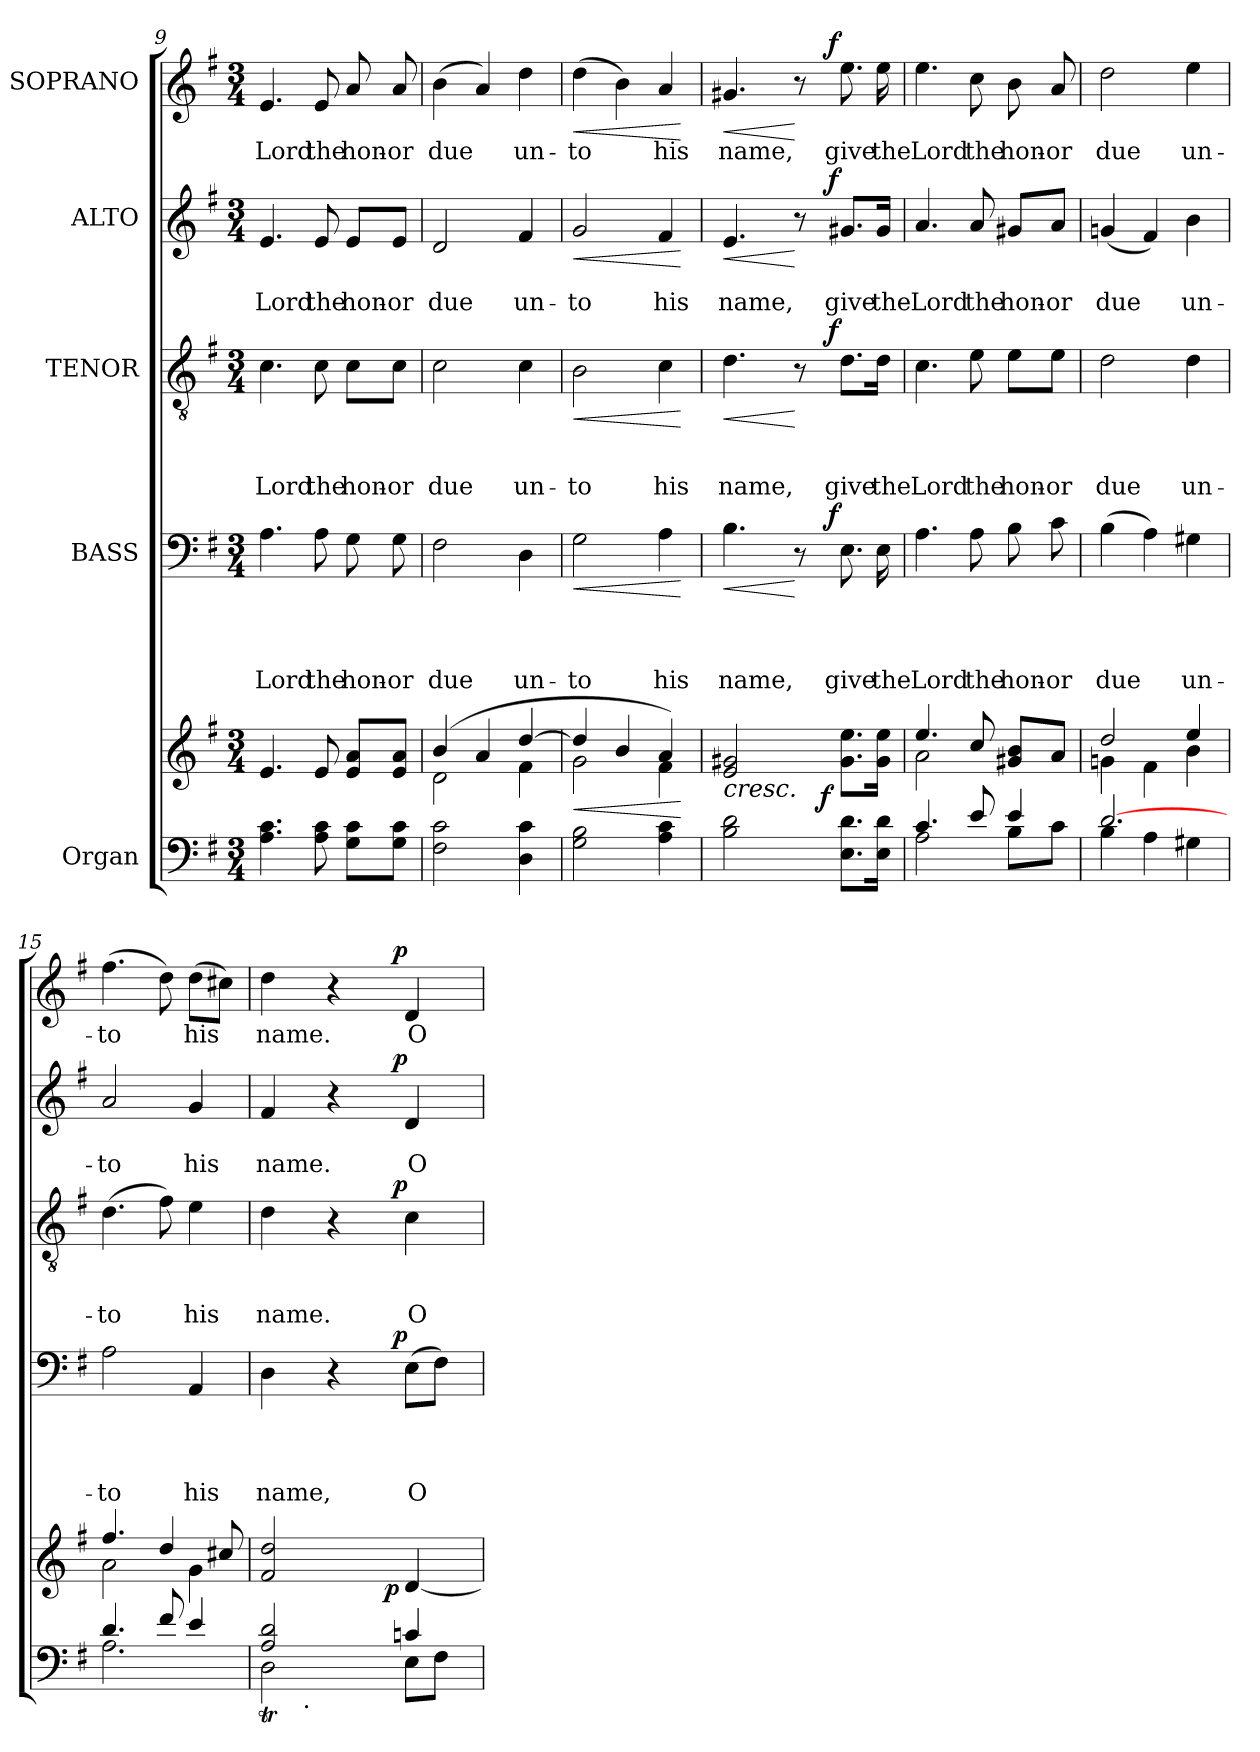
**kern	**kern	**dynam	**kern	**text	**text	**text	**text	**dynam	**kern	**text	**text	**text	**dynam	**kern	**text	**text	**dynam	**kern	**text	**dynam
*part5	*part5	*part5	*part4	*part4	*part4	*part4	*part4	*part4	*part3	*part3	*part3	*part3	*part3	*part2	*part2	*part2	*part2	*part1	*part1	*part1
*staff6	*staff5	*staff5/6	*staff4	*staff4	*staff4	*staff4	*staff4	*staff4	*staff3	*staff3	*staff3	*staff3	*staff3	*staff2	*staff2	*staff2	*staff2	*staff1	*staff1	*staff1
*I"Organ	*	*	*I"BASS	*	*	*	*	*	*I"TENOR	*	*	*	*	*I"ALTO	*	*	*	*I"SOPRANO	*	*
*clefF4	*clefG2	*	*clefF4	*	*	*	*	*	*clefGv2	*	*	*	*	*clefG2	*	*	*	*clefG2	*	*
*k[f#]	*k[f#]	*	*k[f#]	*	*	*	*	*	*k[f#]	*	*	*	*	*k[f#]	*	*	*	*k[f#]	*	*
*G:	*G:	*	*G:	*	*	*	*	*	*G:	*	*	*	*	*G:	*	*	*	*G:	*	*
*M3/4	*M3/4	*	*M3/4	*	*	*	*	*	*M3/4	*	*	*	*	*M3/4	*	*	*	*M3/4	*	*
=9	=9	=9	=9	=9	=9	=9	=9	=9	=9	=9	=9	=9	=9	=9	=9	=9	=9	=9	=9	=9
!	!	!	!	!	!	!	!LO:LY:b	!	!	!	!	!LO:LY:b	!	!	!	!LO:LY:b	!	!	!LO:LY:b	!
4.A\ 4.c\	4.e/	.	4.A\	.	.	.	Lord	.	4.c\	.	.	Lord	.	4.e/	.	Lord	.	4.e/	Lord	.
!	!	!	!	!	!	!	!LO:LY:b	!	!	!	!	!LO:LY:b	!	!	!	!LO:LY:b	!	!	!LO:LY:b	!
8A\ 8c\	8e/	.	8A\	.	.	.	the	.	8c\	.	.	the	.	8e/	.	the	.	8e/	the	.
!	!	!	!	!	!	!	!LO:LY:b	!	!	!	!	!LO:LY:b	!	!	!	!LO:LY:b	!	!	!LO:LY:b	!
8G\ 8c\L	8e/ 8a/L	.	8G\	.	.	.	hon-	.	8c\L	.	.	hon-	.	8e/L	.	hon-	.	8a/	hon-	.
!	!	!	!	!	!	!	!LO:LY:b:rj	!	!	!	!	!LO:LY:b:rj	!	!	!	!LO:LY:b:rj	!	!	!LO:LY:b:rj	!
8G\ 8c\J	8e/ 8a/J	.	8G\	.	.	.	-or	.	8c\J	.	.	-or	.	8e/J	.	-or	.	8a/	-or	.
=10	=10	=10	=10	=10	=10	=10	=10	=10	=10	=10	=10	=10	=10	=10	=10	=10	=10	=10	=10	=10
*	*^	*	*	*	*	*	*	*	*	*	*	*	*	*	*	*	*	*	*	*
!	!	!	!	!	!	!	!	!LO:LY:b	!	!	!	!	!LO:LY:b	!	!	!	!LO:LY:b	!	!	!LO:LY:b	!
2F#\ 2c\	(4b/	2d\	.	2F#\	.	.	.	due	.	2c\	.	.	due	.	2d/	.	due	.	(>4b\	due	.
.	4a/	.	.	.	.	.	.	.	.	.	.	.	.	.	.	.	.	.	4a/)	.	.
!	!	!	!	!	!	!	!	!LO:LY:b	!	!	!	!	!LO:LY:b	!	!	!	!LO:LY:b	!	!	!LO:LY:b	!
4D\ 4c\	[>4dd/	4f#\	.	4D\	.	.	.	un-	.	4c\	.	.	un-	.	4f#/	.	un-	.	4dd\	un-	.
=11	=11	=11	=11	=11	=11	=11	=11	=11	=11	=11	=11	=11	=11	=11	=11	=11	=11	=11	=11	=11	=11
!	!	!	!LO:HP:b	!	!	!	!	!LO:LY:b	!LO:HP:b	!	!	!	!LO:LY:b	!LO:HP:b	!	!	!LO:LY:b	!LO:HP:b	!	!LO:LY:b	!LO:HP:b
2G\ 2B\	4dd/]	2g\	<	2G\	.	.	.	-to	<	2B\	.	.	-to	<	2g/	.	-to	<	(>4dd\	-to	<
.	4b/	.	.	.	.	.	.	.	.	.	.	.	.	.	.	.	.	.	4b\)	.	.
!	!	!	!	!	!	!	!	!LO:LY:b	!	!	!	!	!LO:LY:b	!	!	!	!LO:LY:b	!	!	!LO:LY:b	!
4A\ 4c\	4a/)	4f#\	.	4A\	.	.	.	his	.	4c\	.	.	his	.	4f#/	.	his	.	4a/	his	.
*	*v	*v	*	*	*	*	*	*	*	*	*	*	*	*	*	*	*	*	*	*	*
.	.	[	.	.	.	.	.	[	.	.	.	.	[	.	.	.	[	.	.	[
!!LO:PB:g=z
=12	=12	=12	=12	=12	=12	=12	=12	=12	=12	=12	=12	=12	=12	=12	=12	=12	=12	=12	=12	=12
!	!	!LO:HP:b	!	!	!	!	!LO:LY:b	!LO:HP:b	!	!	!	!LO:LY:b	!LO:HP:b	!	!	!LO:LY:b	!LO:HP:b	!	!LO:LY:b	!LO:HP:b
*^	*	*	*^	*	*	*	*	*	*^	*	*	*	*	*^	*	*	*	*^	*	*
2B\ 2d\	4ryy	2e/ 2g#X/	<	4.B\	4...ryy	.	.	.	name,	<	4.d\	4...ryy	.	.	name,	<	4.e/	4...ryy	.	name,	<	4.g#X/	4...ryy	name,	<
.	8ryy	.	.	.	.	.	.	.	.	.	.	.	.	.	.	.	.	.	.	.	.	.	.	.	.
.	16ryy	.	.	8r	.	.	.	.	.	[	8r	.	.	.	.	[	8r	.	.	.	[	8r	.	.	[
.	64ryy	.	.	.	.	.	.	.	.	.	.	.	.	.	.	.	.	.	.	.	.	.	.	.	.
!	!	!	!LO:DY:a=2	!	!	!	!	!	!	!	!	!	!	!	!	!	!	!	!	!	!	!	!	!	!
.	4ryy	.	f	.	.	.	.	.	.	.	.	.	.	.	.	.	.	.	.	.	.	.	.	.	.
!	!	!	!	!	!	!	!	!	!	!LO:DY:a	!	!	!	!	!	!LO:DY:a	!	!	!	!	!LO:DY:a	!	!	!	!LO:DY:a
.	.	.	.	.	4ryy	.	.	.	.	f	.	4ryy	.	.	.	f	.	4ryy	.	.	f	.	4ryy	.	f
!	!	!	!	!	!	!	!	!	!LO:LY:b	!	!	!	!	!	!LO:LY:b	!	!	!	!	!LO:LY:b	!	!	!	!LO:LY:b	!
8.E\ 8.d\L	.	8.g#\ 8.ee\L	[	8.E\	.	.	.	.	give	.	8.d\L	.	.	.	give	.	8.g#X/L	.	.	give	.	8.ee\	.	give	.
!	!	!	!	!	!	!	!	!	!LO:LY:b	!	!	!	!	!	!LO:LY:b	!	!	!	!	!LO:LY:b	!	!	!	!LO:LY:b	!
16E\ 16d\Jk	.	16g#\ 16ee\Jk	.	16E\	.	.	.	.	the	.	16d\Jk	.	.	.	the	.	16g#/Jk	.	.	the	.	16ee\	.	the	.
.	32.ryy	.	.	.	.	.	.	.	.	.	.	.	.	.	.	.	.	.	.	.	.	.	.	.	.
.	.	.	.	.	32ryy	.	.	.	.	.	.	32ryy	.	.	.	.	.	32ryy	.	.	.	.	32ryy	.	.
=13	=13	=13	=13	=13	=13	=13	=13	=13	=13	=13	=13	=13	=13	=13	=13	=13	=13	=13	=13	=13	=13	=13	=13	=13	=13
*	*	*^	*	*	*	*	*	*	*	*	*	*	*	*	*	*	*	*	*	*	*	*	*	*	*
!	!	!	!	!	!	!	!	!	!	!LO:LY:b	!	!	!	!	!	!LO:LY:b	!	!	!	!	!LO:LY:b	!	!	!	!LO:LY:b	!
*	*	*	*	*	*v	*v	*	*	*	*	*	*	*	*	*	*	*	*v	*v	*	*	*	*v	*v	*	*
*	*	*	*	*	*	*	*	*	*	*	*v	*v	*	*	*	*	*	*	*	*	*	*	*
4.c/	2A\	4.ee/	2a\	.	4.A\	.	.	.	Lord	.	4.c\	.	.	Lord	.	4.a/	.	Lord	.	4.ee\	Lord	.
!	!	!	!	!	!	!	!	!	!LO:LY:b	!	!	!	!	!LO:LY:b	!	!	!	!LO:LY:b	!	!	!LO:LY:b	!
8e/	.	8cc/	.	.	8A\	.	.	.	the	.	8e\	.	.	the	.	8a/	.	the	.	8cc\	the	.
!	!	!	!	!	!	!	!	!	!LO:LY:b	!	!	!	!	!LO:LY:b	!	!	!	!LO:LY:b	!	!	!LO:LY:b	!
4e/	8B\L	8g#X/ 8b/L	4ryy	.	8B\	.	.	.	hon-	.	8e\L	.	.	hon-	.	8g#X/L	.	hon-	.	8b\	hon-	.
!	!	!	!	!	!	!	!	!	!LO:LY:b:rj	!	!	!	!	!LO:LY:b:rj	!	!	!	!LO:LY:b:rj	!	!	!LO:LY:b:rj	!
.	8c\J	8a/J	.	.	8c\	.	.	.	-or	.	8e\J	.	.	-or	.	8a/J	.	-or	.	8a/	-or	.
=14	=14	=14	=14	=14	=14	=14	=14	=14	=14	=14	=14	=14	=14	=14	=14	=14	=14	=14	=14	=14	=14	=14
!	!	!	!	!	!	!	!	!	!LO:LY:b	!	!	!	!	!LO:LY:b	!	!	!	!LO:LY:b	!	!	!LO:LY:b	!
[>2.d/	4B\	2dd/	4gn\	.	(>4B\	.	.	.	due	.	2d\	.	.	due	.	(<4gn/	.	due	.	2dd\	due	.
.	4A\	.	4f#\	.	4A\)	.	.	.	.	.	.	.	.	.	.	4f#/)	.	.	.	.	.	.
!	!	!	!	!	!	!	!	!	!LO:LY:b	!	!	!	!	!LO:LY:b	!	!	!	!LO:LY:b	!	!	!LO:LY:b	!
.	4G#X\	4ee/	4b\	.	4G#X\	.	.	.	un-	.	4d\	.	.	un-	.	4b\	.	un-	.	4ee\	un-	.
=15	=15	=15	=15	=15	=15	=15	=15	=15	=15	=15	=15	=15	=15	=15	=15	=15	=15	=15	=15	=15	=15	=15
!	!	!	!	!	!	!	!	!	!LO:LY:b	!	!	!	!	!LO:LY:b	!	!	!	!LO:LY:b	!	!	!LO:LY:b	!
2.A\	4.d/	2a\	4.ff#/	.	2A\	.	.	.	-to	.	(>4.d\	.	.	-to	.	2a/	.	-to	.	(>4.ff#\	-to	.
.	8f#/	.	4dd/	.	.	.	.	.	.	.	8f#\)	.	.	.	.	.	.	.	.	8dd\)	.	.
!	!	!	!	!	!	!	!	!	!LO:LY:b	!	!	!	!	!LO:LY:b	!	!	!	!LO:LY:b	!	!	!LO:LY:b	!
.	4e/	4g\	.	.	4AA/	.	.	.	his	.	4e\	.	.	his	.	4g/	.	his	.	(>8dd\L	his	.
.	.	.	8cc#X/	.	.	.	.	.	.	.	.	.	.	.	.	.	.	.	.	8cc#X\J)	.	.
=16	=16	=16	=16	=16	=16	=16	=16	=16	=16	=16	=16	=16	=16	=16	=16	=16	=16	=16	=16	=16	=16	=16
!	!	!	!	!	!	!	!	!	!LO:LY:b	!	!	!	!	!LO:LY:b	!	!	!	!LO:LY:b	!	!	!LO:LY:b	!
*	*^	*	*	*	*^	*	*	*	*	*	*^	*	*	*	*	*^	*	*	*	*^	*	*
2A/ 2d/	2DT\	8ryy	2f#/ 2dd/	4ryy	.	4D\	4...ryy	.	.	.	name,	.	4d\	4...ryy	.	.	name.	.	4f#/	4...ryy	.	name.	.	4dd\	4...ryy	name.	.
.	.	32ryy	.	.	.	.	.	.	.	.	.	.	.	.	.	.	.	.	.	.	.	.	.	.	.	.	.
!	!	!LO:TX:b:t=.	!	!	!	!	!	!	!	!	!	!	!	!	!	!	!	!	!	!	!	!	!	!	!	!	!
.	.	2ryy	.	.	.	.	.	.	.	.	.	.	.	.	.	.	.	.	.	.	.	.	.	.	.	.	.
.	.	.	.	8ryy	.	4r	.	.	.	.	.	.	4r	.	.	.	.	.	4r	.	.	.	.	4r	.	.	.
.	.	.	.	16ryy	.	.	.	.	.	.	.	.	.	.	.	.	.	.	.	.	.	.	.	.	.	.	.
.	.	.	.	64ryy	.	.	.	.	.	.	.	.	.	.	.	.	.	.	.	.	.	.	.	.	.	.	.
!	!	!	!	!	!LO:DY:b	!	!	!	!	!	!	!	!	!	!	!	!	!	!	!	!	!	!	!	!	!	!
.	.	.	.	4ryy	p	.	.	.	.	.	.	.	.	.	.	.	.	.	.	.	.	.	.	.	.	.	.
!	!	!	!	!	!	!	!	!	!	!	!	!LO:DY:a	!	!	!	!	!	!LO:DY:a	!	!	!	!	!LO:DY:a	!	!	!	!LO:DY:a
.	.	.	.	.	.	.	4ryy	.	.	.	.	p	.	4ryy	.	.	.	p	.	4ryy	.	.	p	.	4ryy	.	p
!	!	!	!	!	!	!	!	!	!	!	!LO:LY:b	!	!	!	!	!	!LO:LY:b	!	!	!	!	!LO:LY:b	!	!	!	!LO:LY:b	!
4cn/	8E\L	.	[<4d/	.	.	(>8E\L	.	.	.	.	O	.	4c\	.	.	.	O	.	4d/	.	.	O	.	4d/	.	O	.
.	8F#\J	.	.	.	.	8F#\J)	.	.	.	.	.	.	.	.	.	.	.	.	.	.	.	.	.	.	.	.	.
.	.	16.ryy	.	.	.	.	.	.	.	.	.	.	.	.	.	.	.	.	.	.	.	.	.	.	.	.	.
.	.	.	.	32.ryy	.	.	.	.	.	.	.	.	.	.	.	.	.	.	.	.	.	.	.	.	.	.	.
.	.	.	.	.	.	.	32ryy	.	.	.	.	.	.	32ryy	.	.	.	.	.	32ryy	.	.	.	.	32ryy	.	.
*v	*v	*v	*	*	*	*v	*v	*	*	*	*	*	*v	*v	*	*	*	*	*v	*v	*	*	*	*v	*v	*	*
*	*v	*v	*	*	*	*	*	*	*	*	*	*	*	*	*	*	*	*	*	*	*
=	=	=	=	=	=	=	=	=	=	=	=	=	=	=	=	=	=	=	=	=
*-	*-	*-	*-	*-	*-	*-	*-	*-	*-	*-	*-	*-	*-	*-	*-	*-	*-	*-	*-	*-
